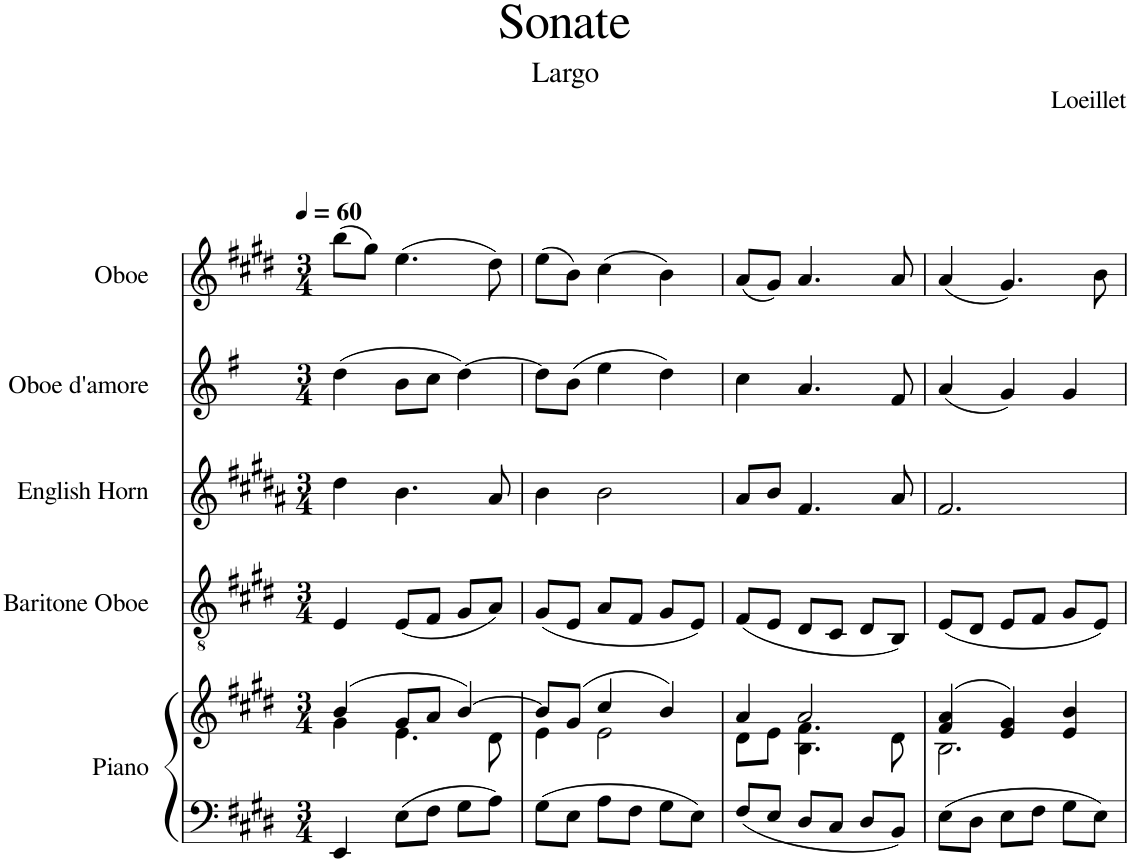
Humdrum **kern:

**kern	**kern	**kern	**kern	**kern	**kern
*part5	*part5	*part4	*part3	*part2	*part1
*staff6	*staff5	*staff4	*staff3	*staff2	*staff1
*I"Piano	*	*I"Baritone Oboe	*I"English Horn	*I"Oboe d'amore	*I"Oboe
*I'Pno.	*	*I'Bar. Ob.	*I'E. Hn.	*I'Ob. d'a.	*I'Ob.
*clefF4	*clefG2	*clefGv2	*clefG2	*clefG2	*clefG2
*	*	*	*Trd4c7	*Trd2c3	*
*k[f#c#g#d#]	*k[f#c#g#d#]	*k[f#c#g#d#]	*k[f#c#g#d#a#]	*k[f#]	*k[f#c#g#d#]
*M3/4	*M3/4	*M3/4	*M3/4	*M3/4	*M3/4
*MM60	*MM60	*MM60	*MM60	*MM60	*MM60
=1	=1	=1	=1	=1	=1
*	*^	*	*	*	*
4EE/	(4b/	4g#\	4E/	4dd#\	(4dd\	(8bb\L
.	.	.	.	.	.	8gg#\J)
8E\L	8g#/L	4.e\	(8E/L	4.b\	8b\L	(4.ee\
8F#\J	8a/J	.	8F#/J	.	8cc\J	.
8G#\L	[4b/)	.	8G#/L	.	[4dd\)	.
8A\J	.	8d#\	8A/J)	8a#/	.	8dd#\)
=2	=2	=2	=2	=2	=2	=2
8G#\L	8b/L]	4e\	(8G#/L	4b\	8dd\L]	(8ee\L
8E\J	(8g#/J	.	8E/J	.	(8b\J	8b\J)
8A\L	4cc#/	2e\	8A/L	2b\	4ee\	(4cc#\
8F#\J	.	.	8F#/J	.	.	.
8G#\L	4b/)	.	8G#/L	.	4dd\)	4b\)
8E\J	.	.	8E/J)	.	.	.
=3	=3	=3	=3	=3	=3	=3
8F#/L	4a/	8d#\L	(8F#/L	8a#/L	4cc\	(8a/L
8E/J	.	8e\J	8E/J	8b/J	.	8g#/J)
8D#/L	2a/	4.B\ 4.f#\	8D#/L	4.f#/	4.a/	4.a/
8C#/J	.	.	8C#/J	.	.	.
8D#/L	.	.	8D#/L	.	.	.
8BB/J	.	8d#\	8BB/J)	8a#/	8f#/	8a/
=4	=4	=4	=4	=4	=4	=4
8E\L	(4f#/ 4a/	2.B\	(8E/L	2.f#/	(4a/	(4a/
8D#\J	.	.	8D#/J	.	.	.
8E\L	4e/ 4g#/)	.	8E/L	.	4g/)	4.g#/)
8F#\J	.	.	8F#/J	.	.	.
8G#\L	4e/ 4b/	.	8G#/L	.	4g/	.
8E\J	.	.	8E/J)	.	.	8b\
*	*v	*v	*	*	*	*
=	=	=	=	=	=
*-	*-	*-	*-	*-	*-
